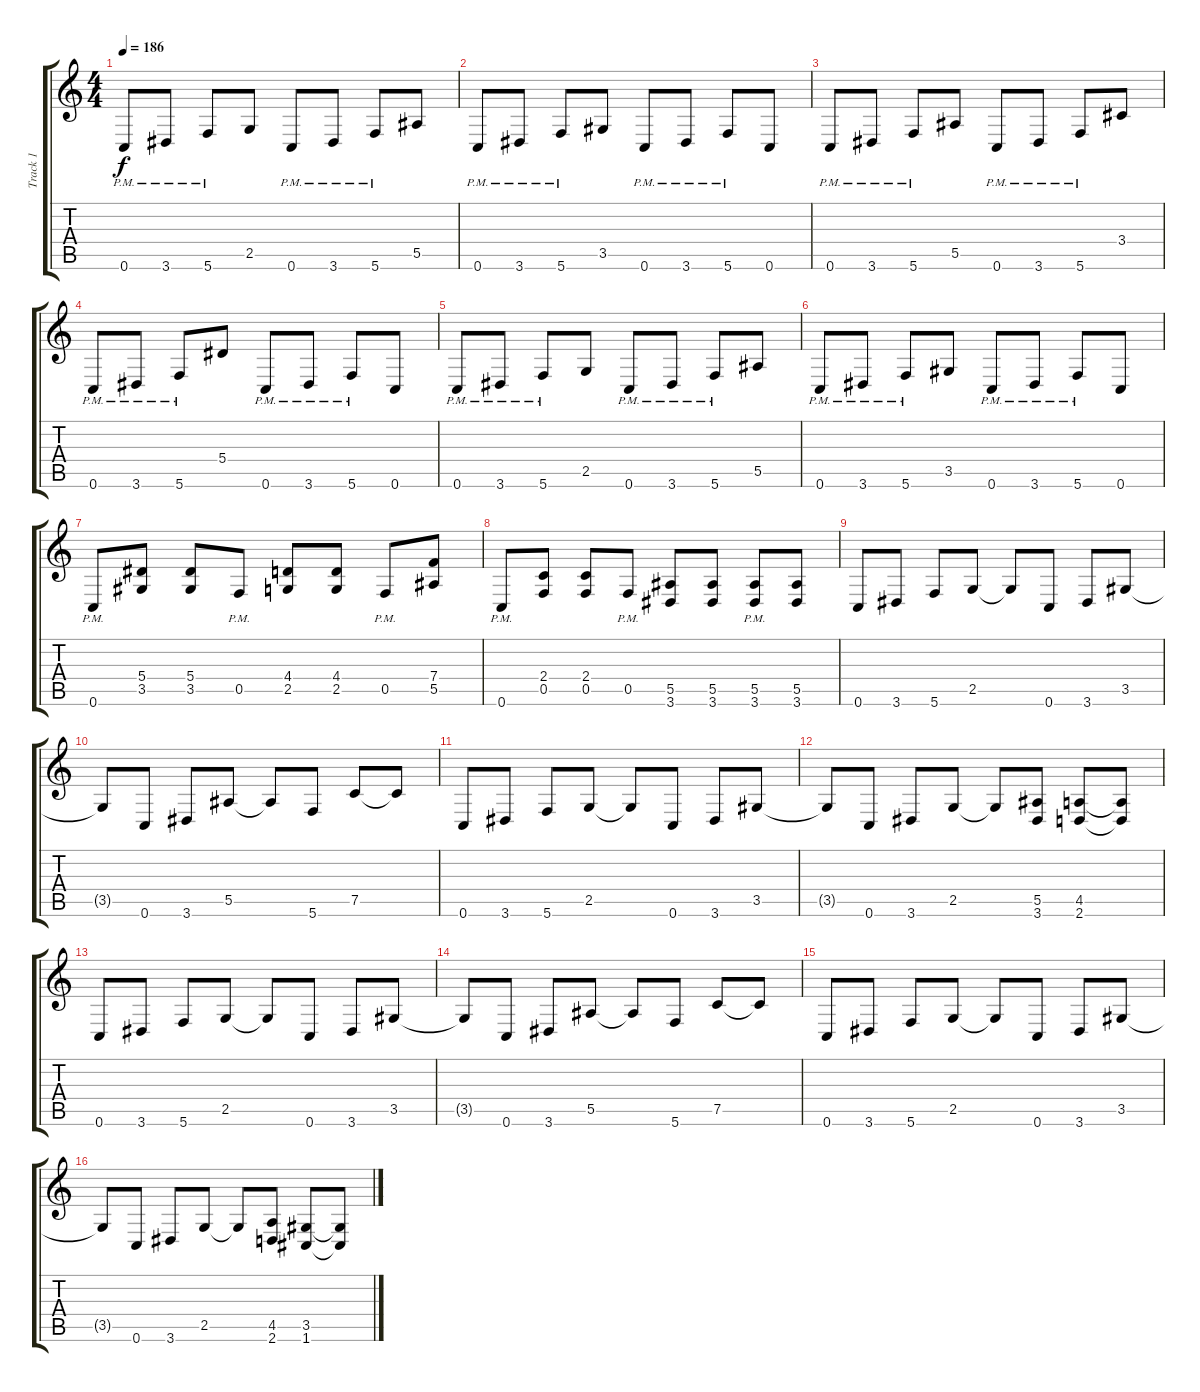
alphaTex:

\track ("Track 1" "Track 1") {instrument distortionguitar}
\staff {score tabs}
\tuning (C4 G3 Eb3 Bb2 F2 C2) {hide}
\ts (4 4)
\tempo 186
\clef g2
\ks c
0.6{pm}.8{dy f} 3.6{pm}.8 5.6{pm}.8 2.5.8 0.6{pm}.8 3.6{pm}.8 5.6{pm}.8 5.5.8 |
0.6{pm}.8 3.6{pm}.8 5.6{pm}.8 3.5.8 0.6{pm}.8 3.6{pm}.8 5.6{pm}.8 0.6.8 |
0.6{pm}.8 3.6{pm}.8 5.6{pm}.8 5.5.8 0.6{pm}.8 3.6{pm}.8 5.6{pm}.8 3.4.8 |
0.6{pm}.8 3.6{pm}.8 5.6{pm}.8 5.4.8 0.6{pm}.8 3.6{pm}.8 5.6{pm}.8 0.6.8 |
0.6{pm}.8 3.6{pm}.8 5.6{pm}.8 2.5.8 0.6{pm}.8 3.6{pm}.8 5.6{pm}.8 5.5.8 |
0.6{pm}.8 3.6{pm}.8 5.6{pm}.8 3.5.8 0.6{pm}.8 3.6{pm}.8 5.6{pm}.8 0.6.8 |
0.6{pm}.8 (5.4 3.5).8 (5.4 3.5).8 0.5{pm}.8 (4.4 2.5).8 (4.4 2.5).8 0.5{pm}.8 (7.4 5.5).8 |
0.6{pm}.8 (2.4 0.5).8 (2.4 0.5).8 0.5{pm}.8 (5.5 3.6).8 (5.5 3.6).8 (5.5 3.6{pm}).8 (5.5 3.6).8 |
0.6.8 3.6.8 5.6.8 2.5.8 2.5{t}.8 0.6.8 3.6.8 3.5.8 |
3.5{t}.8 0.6.8 3.6.8 5.5.8 5.5{t}.8 5.6.8 7.5.8 7.5{t}.8 |
0.6.8 3.6.8 5.6.8 2.5.8 2.5{t}.8 0.6.8 3.6.8 3.5.8 |
3.5{t}.8 0.6.8 3.6.8 2.5.8 2.5{t}.8 (5.5 3.6).8 (4.5 2.6).8 (4.5{t} 2.6{t}).8 |
0.6.8 3.6.8 5.6.8 2.5.8 2.5{t}.8 0.6.8 3.6.8 3.5.8 |
3.5{t}.8 0.6.8 3.6.8 5.5.8 5.5{t}.8 5.6.8 7.5.8 7.5{t}.8 |
0.6.8 3.6.8 5.6.8 2.5.8 2.5{t}.8 0.6.8 3.6.8 3.5.8 |
3.5{t}.8 0.6.8 3.6.8 2.5.8 2.5{t}.8 (4.5 2.6).8 (3.5 1.6).8 (3.5{t} 1.6{t}).8
